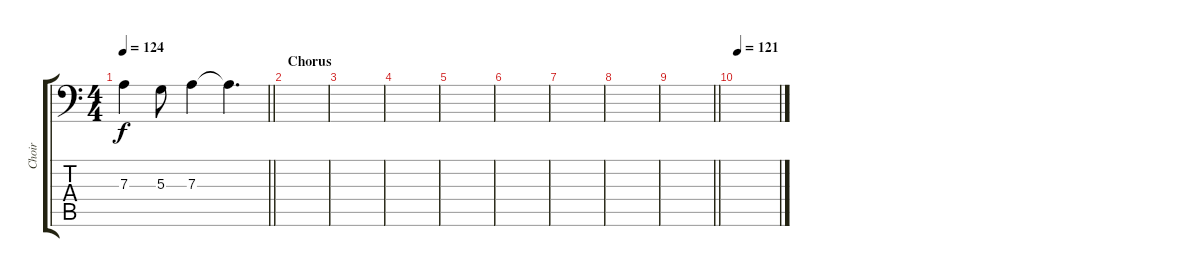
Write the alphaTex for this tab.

\track ("Choir" "Choir") {instrument stringensemble2}
\staff {score tabs}
\tuning (B3 Gb3 D3 A2 E2 A1) {hide}
\ts (4 4)
\tempo 124
\clef f4
\barLineRight lightlight
\ks c
7.3.4{dy f} 5.3.8 7.3.4 7.3{t}.4{d} |
\section ("" "Chorus")
|
|
|
|
|
|
|
\barLineRight lightlight
|
\section ("" "")
\tempo 121
